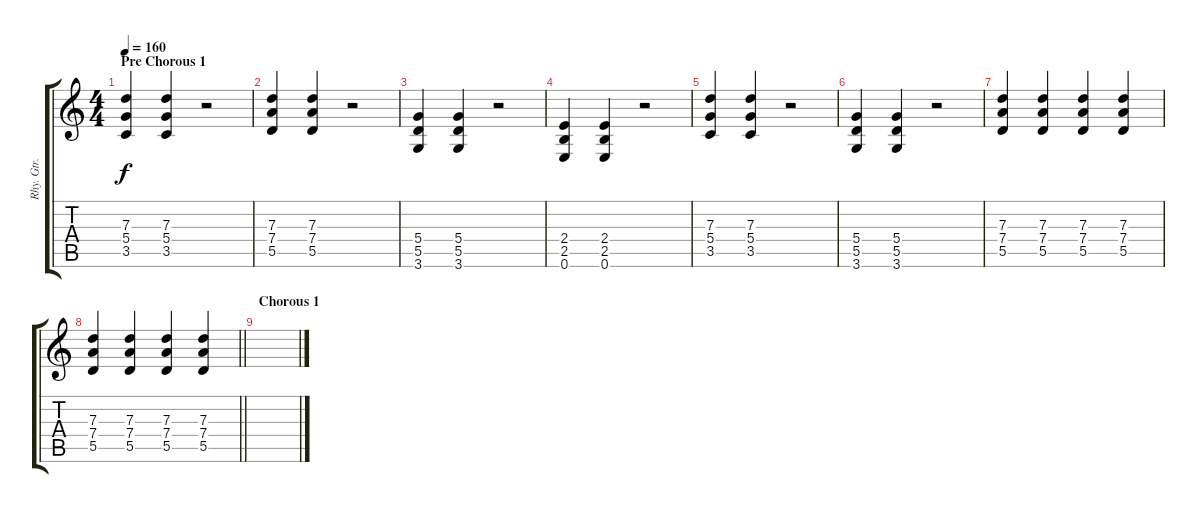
\track ("Rhy. Gtr. 2" "Rhy. Gtr. ") {instrument acousticguitarsteel}
\staff {score tabs}
\tuning (E4 B3 G3 D3 A2 E2) {hide}
\ts (4 4)
\section ("" "Pre Chorous 1")
\tempo 160
\clef g2
\ks c
(7.3 5.4 3.5).4{dy f volume 3} (7.3 5.4 3.5).4 r.2 |
(7.3 7.4 5.5).4 (7.3 7.4 5.5).4 r.2 |
(5.4 5.5 3.6).4 (5.4 5.5 3.6).4 r.2 |
(2.4 2.5 0.6).4 (2.4 2.5 0.6).4 r.2 |
(7.3 5.4 3.5).4 (7.3 5.4 3.5).4 r.2 |
(5.4 5.5 3.6).4 (5.4 5.5 3.6).4 r.2 |
(7.3 7.4 5.5).4 (7.3 7.4 5.5).4 (7.3 7.4 5.5).4 (7.3 7.4 5.5).4 |
\barLineRight lightlight
(7.3 7.4 5.5).4 (7.3 7.4 5.5).4 (7.3 7.4 5.5).4 (7.3 7.4 5.5).4 |
\section ("" "Chorous 1")
